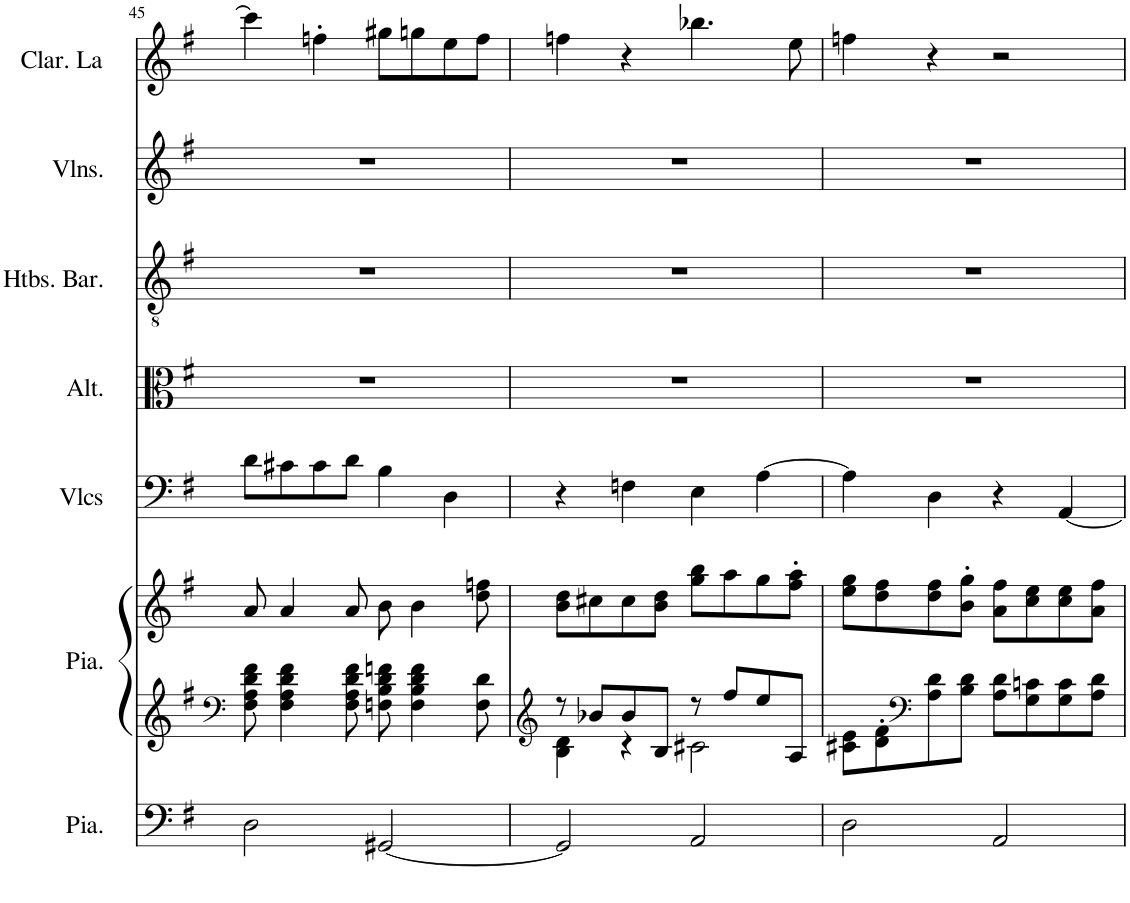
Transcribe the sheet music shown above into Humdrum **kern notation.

**kern	**kern	**kern	**kern	**kern	**kern	**kern	**kern
*part7	*part6	*part6	*part5	*part4	*part3	*part2	*part1
*staff8	*staff7	*staff6	*staff5	*staff4	*staff3	*staff2	*staff1
*I"Piano, Pedals	*I"Piano, Organ	*	*I"Violoncelles, Bass	*I"Altos, Tenor	*I"Hautbois Baryton, Alto	*I"Violons, Soprano	*I"Clarinette en La, Soprano solo
*I'Pia.	*I'Pia.	*	*I'Vlcs	*I'Alt.	*I'Htbs. Bar.	*I'Vlns.	*I'Clar. La
!!LO:PB:g=z
*clefF4	*clefF4	*clefG2	*clefF4	*clefC3	*clefGv2	*clefG2	*clefG2
*	*	*	*	*	*	*	*Trd2c3
*k[f#]	*k[f#]	*k[f#]	*k[f#]	*k[f#]	*k[f#]	*k[f#]	*k[f#]
*M4/4	*M4/4	*M4/4	*M4/4	*M4/4	*M4/4	*M4/4	*M4/4
=45	=45	=45	=45	=45	=45	=45	=45
2D\	8F#\ 8A\ 8d\ 8f#\	8a/	8d\L	1r	1r	1r	4ccc\]
.	4F#\ 4A\ 4d\ 4f#\	4a/	8c#X\	.	.	.	.
.	.	.	8c#\	.	.	.	4ffn'\
.	8F#\ 8A\ 8d\ 8f#\	8a/	8d\J	.	.	.	.
[2GG#X/	8Fn\ 8B\ 8d\ 8fn\	8b\	4B\	.	.	.	8gg#X\L
.	4F\ 4B\ 4d\ 4f\	4b\	.	.	.	.	8ggn\
.	.	.	4D\	.	.	.	8ee\
.	8F\ 8d\	8dd\ 8ffn\	.	.	.	.	8ff\J
=46	=46	=46	=46	=46	=46	=46	=46
*	*clefG2	*	*	*	*	*	*
*	*^	*	*	*	*	*	*
2GG#/]	8r	4B\ 4d\	8b\ 8dd\L	4r	1r	1r	1r	4ffn\
.	8b-X/L	.	8cc#X\	.	.	.	.	.
.	8b-/	4r	8cc#\	4Fn\	.	.	.	4r
.	8B/J	.	8b\ 8dd\J	.	.	.	.	.
2AA/	8r	2c#X\	8gg\ 8bb\L	4E\	.	.	.	4.bb-X\
.	8ff#/L	.	8aa\	.	.	.	.	.
.	8ee/	.	8gg\	[4A\	.	.	.	.
.	8A/J	.	8ff#\' 8aa\'J	.	.	.	.	8ee\
*	*v	*v	*	*	*	*	*	*
=47	=47	=47	=47	=47	=47	=47	=47
2D\	8c#X\ 8e\L	8ee\ 8gg\L	4A\]	1r	1r	1r	4ffn\
.	8d\' 8f#\'	8dd\ 8ff#\	.	.	.	.	.
*	*clefF4	*	*	*	*	*	*
.	8A\ 8d\	8dd\ 8ff#\	4D\	.	.	.	4r
.	8B\ 8d\J	8b\' 8gg\'J	.	.	.	.	.
2AA/	8A\ 8d\L	8a\ 8ff#\L	4r	.	.	.	2r
.	8G\ 8cn\	8cc\ 8ee\	.	.	.	.	.
.	8G\ 8c\	8cc\ 8ee\	[4AA/	.	.	.	.
.	8A\ 8d\J	8a\ 8ff#\J	.	.	.	.	.
=	=	=	=	=	=	=	=
*-	*-	*-	*-	*-	*-	*-	*-
